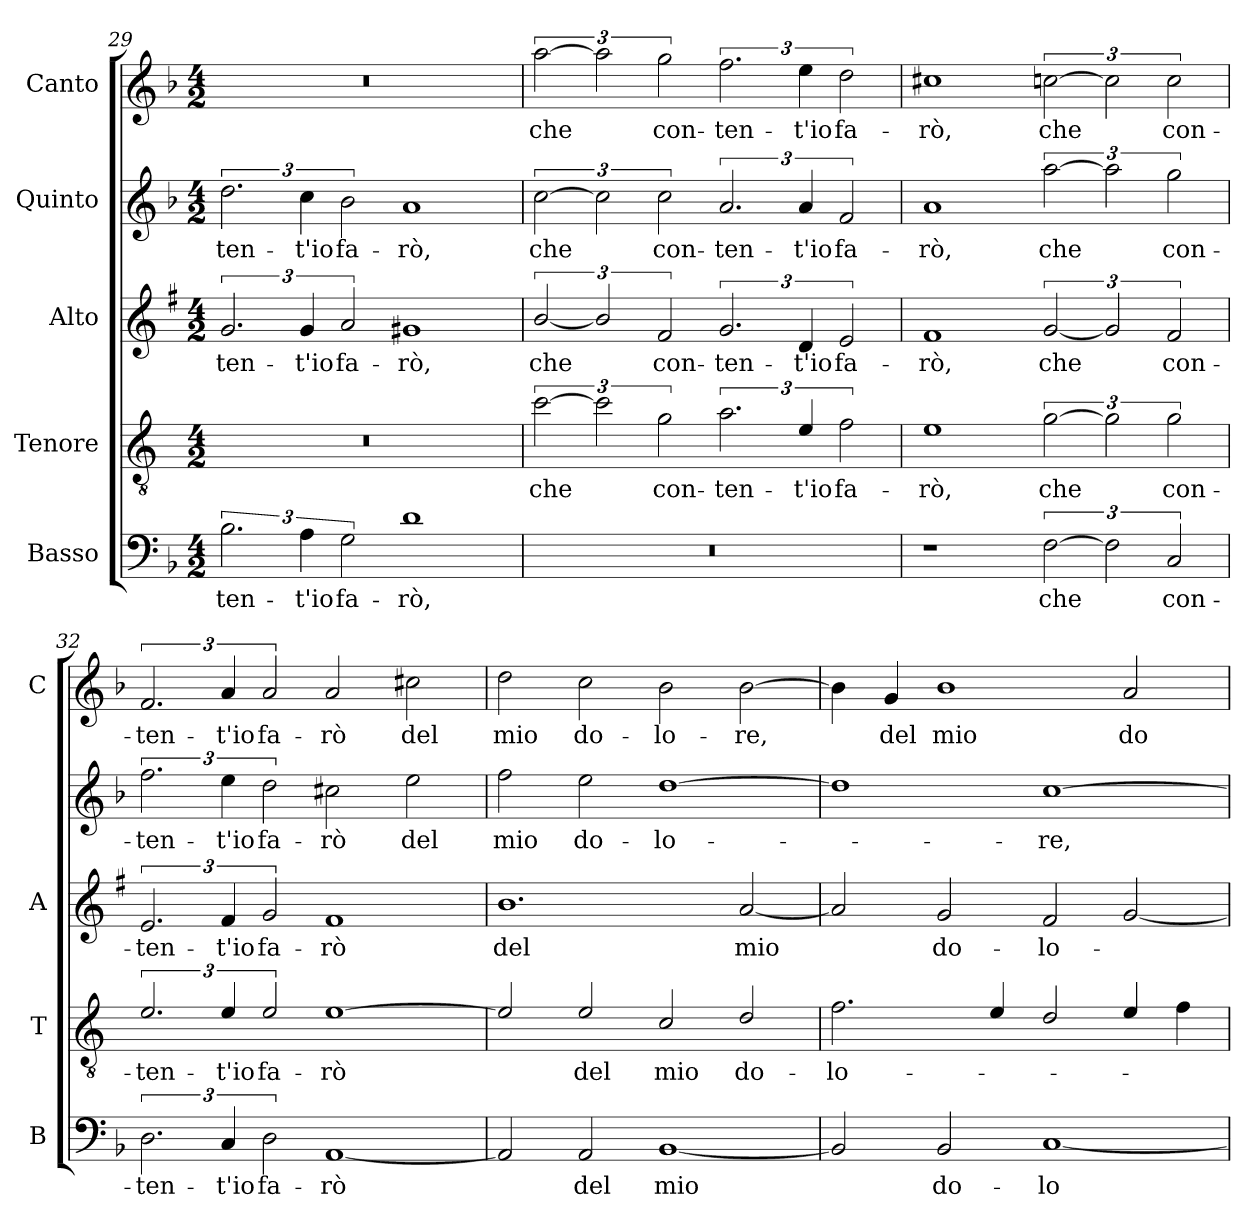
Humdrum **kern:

**kern	**text	**kern	**text	**kern	**text	**kern	**text	**kern	**text
*part5	*part5	*part4	*part4	*part3	*part3	*part2	*part2	*part1	*part1
*staff5	*staff5	*staff4	*staff4	*staff3	*staff3	*staff2	*staff2	*staff1	*staff1
*I"Basso	*	*I"Tenore	*	*I"Alto	*	*I"Quinto	*	*I"Canto	*
*I'B	*	*I'T	*	*I'A	*	*	*	*I'C	*
*clefF4	*	*clefGv2	*	*clefG2	*	*clefG2	*	*clefG2	*
*	*	*ITrd4c7	*	*ITrd1c2	*	*	*	*	*
*k[b-]	*	*k[b-]	*	*k[b-]	*	*k[b-]	*	*k[b-]	*
*F:	*	*F:	*	*F:	*	*F:	*	*F:	*
*M4/2	*	*M4/2	*	*M4/2	*	*M4/2	*	*M4/2	*
=29	=29	=29	=29	=29	=29	=29	=29	=29	=29
!	!LO:LY:b	!	!	!	!LO:LY:b	!	!LO:LY:b	!	!
3.B-\	-ten-	0r	.	3.f/	-ten-	3.dd\	-ten-	0r	.
!	!LO:LY:b	!	!	!	!LO:LY:b	!	!LO:LY:b	!	!
6A\	-t'io	.	.	6f/	-t'io	6cc\	-t'io	.	.
!	!LO:LY:b	!	!	!	!LO:LY:b	!	!LO:LY:b	!	!
3G\	fa-	.	.	3g/	fa-	3b-\	fa-	.	.
!	!LO:LY:b	!	!	!	!LO:LY:b	!	!LO:LY:b	!	!
1d	-rò,	.	.	1f#X	-rò,	1a	-rò,	.	.
=30	=30	=30	=30	=30	=30	=30	=30	=30	=30
!	!	!	!LO:LY:b	!	!LO:LY:b	!	!LO:LY:b	!	!LO:LY:b
0r	.	[3f\	che	[3a/	che	[3cc\	che	[3aa\	che
.	.	3f\]	.	3a/]	.	3cc\]	.	3aa\]	.
!	!	!	!LO:LY:b	!	!LO:LY:b	!	!LO:LY:b	!	!LO:LY:b
.	.	3c\	con-	3e/	con-	3cc\	con-	3gg\	con-
!	!	!	!LO:LY:b	!	!LO:LY:b	!	!LO:LY:b	!	!LO:LY:b
.	.	3.d\	-ten-	3.f/	-ten-	3.a/	-ten-	3.ff\	-ten-
!	!	!	!LO:LY:b	!	!LO:LY:b	!	!LO:LY:b	!	!LO:LY:b
.	.	6A/	-t'io	6c/	-t'io	6a/	-t'io	6ee\	-t'io
!	!	!	!LO:LY:b	!	!LO:LY:b	!	!LO:LY:b	!	!LO:LY:b
.	.	3B-\	fa-	3d/	fa-	3f/	fa-	3dd\	fa-
=31	=31	=31	=31	=31	=31	=31	=31	=31	=31
!	!	!	!LO:LY:b	!	!LO:LY:b	!	!LO:LY:b	!	!LO:LY:b
1r	.	1A	-rò,	1e	-rò,	1a	-rò,	1cc#X	-rò,
!	!LO:LY:b	!	!LO:LY:b	!	!LO:LY:b	!	!LO:LY:b	!	!LO:LY:b
[3F\	che	[3c\	che	[3f/	che	[3aa\	che	[3ccn\	che
3F\]	.	3c\]	.	3f/]	.	3aa\]	.	3cc\]	.
!	!LO:LY:b	!	!LO:LY:b	!	!LO:LY:b	!	!LO:LY:b	!	!LO:LY:b
3C/	con-	3c\	con-	3e/	con-	3gg\	con-	3cc\	con-
!!LO:LB:g=z
=32	=32	=32	=32	=32	=32	=32	=32	=32	=32
!	!LO:LY:b	!	!LO:LY:b	!	!LO:LY:b	!	!LO:LY:b	!	!LO:LY:b
3.D\	-ten-	3.A/	-ten-	3.d/	-ten-	3.ff\	-ten-	3.f/	-ten-
!	!LO:LY:b	!	!LO:LY:b	!	!LO:LY:b	!	!LO:LY:b	!	!LO:LY:b
6C/	-t'io	6A/	-t'io	6e/	-t'io	6ee\	-t'io	6a/	-t'io
!	!LO:LY:b	!	!LO:LY:b	!	!LO:LY:b	!	!LO:LY:b	!	!LO:LY:b
3D\	fa-	3A/	fa-	3f/	fa-	3dd\	fa-	3a/	fa-
!	!LO:LY:b	!	!LO:LY:b	!	!LO:LY:b	!	!LO:LY:b	!	!LO:LY:b
[1AA	-rò	[1A	-rò	1e	-rò	2cc#X\	-rò	2a/	-rò
!	!	!	!	!	!	!	!LO:LY:b	!	!LO:LY:b
.	.	.	.	.	.	2ee\	del	2cc#X\	del
=33	=33	=33	=33	=33	=33	=33	=33	=33	=33
!	!	!	!	!	!LO:LY:b	!	!LO:LY:b	!	!LO:LY:b
2AA/]	.	2A/]	.	1.a	del	2ff\	mio	2dd\	mio
!	!LO:LY:b	!	!LO:LY:b	!	!	!	!LO:LY:b	!	!LO:LY:b
2AA/	del	2A/	del	.	.	2ee\	do-	2cc\	do-
!	!LO:LY:b	!	!LO:LY:b	!	!	!	!LO:LY:b	!	!LO:LY:b
[1BB-	mio	2F/	mio	.	.	[1dd	-lo-	2b-\	-lo-
!	!	!	!LO:LY:b	!	!LO:LY:b	!	!	!	!LO:LY:b
.	.	2G/	do-	[2g/	mio	.	.	[2b-\	-re,
=34	=34	=34	=34	=34	=34	=34	=34	=34	=34
!	!	!	!LO:LY:b	!	!	!	!	!	!
2BB-/]	.	2.B-\	-lo-	2g/]	.	1dd]	.	4b-\]	.
!	!	!	!	!	!	!	!	!	!LO:LY:b
.	.	.	.	.	.	.	.	4g/	del
!	!LO:LY:b	!	!	!	!LO:LY:b	!	!	!	!LO:LY:b
2BB-/	do-	.	.	2f/	do-	.	.	1b-	mio
.	.	4A/	.	.	.	.	.	.	.
!	!LO:LY:b	!	!	!	!LO:LY:b	!	!LO:LY:b	!	!
[1C	-lo-	2G/	.	2e/	-lo-	[1cc	-re,	.	.
!	!	!	!	!	!	!	!	!	!LO:LY:b
.	.	4A/	.	[2f/	.	.	.	2a/	do-
.	.	4B-\	.	.	.	.	.	.	.
=	=	=	=	=	=	=	=	=	=
*-	*-	*-	*-	*-	*-	*-	*-	*-	*-
